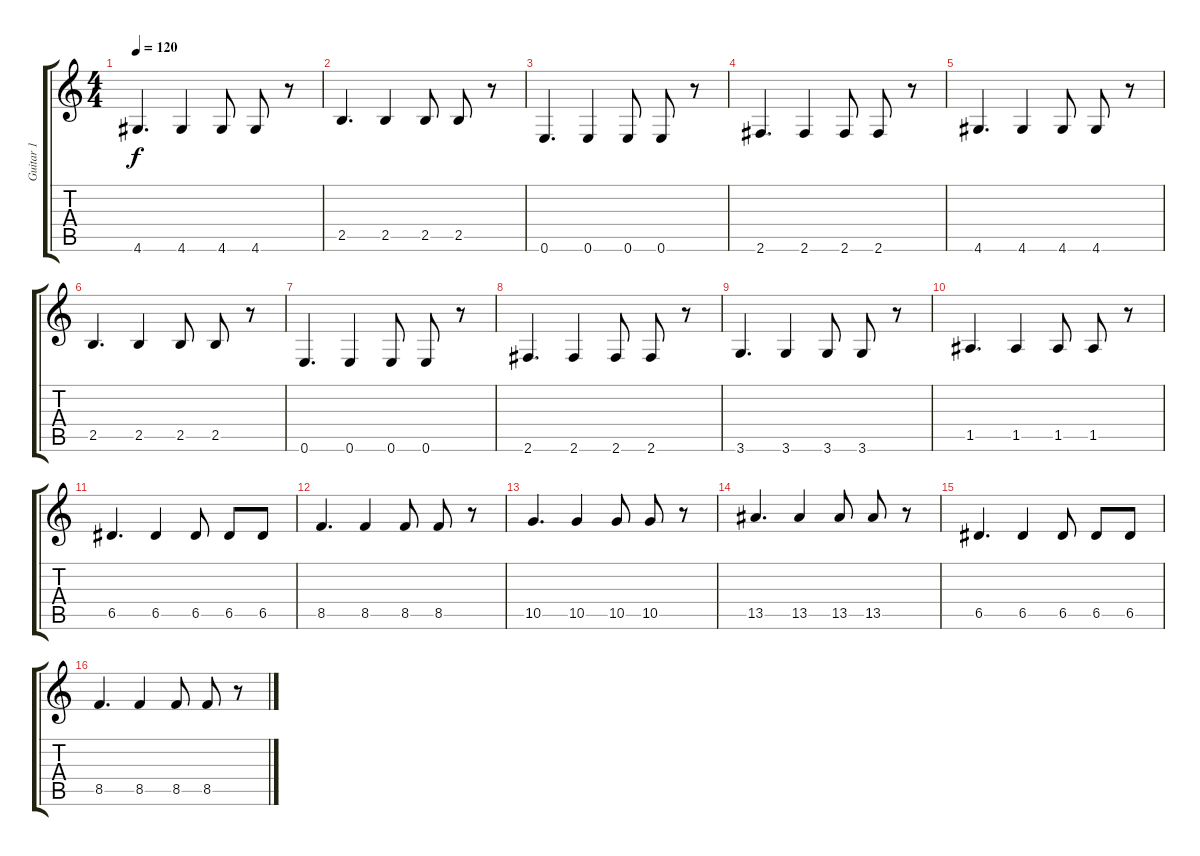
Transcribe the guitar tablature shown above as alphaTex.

\track ("Guitar 1" "Guitar 1") {instrument acousticguitarsteel}
\staff {score tabs}
\tuning (E4 B3 G3 D3 A2 E2) {hide}
\ts (4 4)
\tempo 120
\clef g2
\ks c
4.6.4{d dy f} 4.6.4 4.6.8 4.6.8 r.8 |
2.5.4{d} 2.5.4 2.5.8 2.5.8 r.8 |
0.6.4{d} 0.6.4 0.6.8 0.6.8 r.8 |
2.6.4{d} 2.6.4 2.6.8 2.6.8 r.8 |
4.6.4{d} 4.6.4 4.6.8 4.6.8 r.8 |
2.5.4{d} 2.5.4 2.5.8 2.5.8 r.8 |
0.6.4{d} 0.6.4 0.6.8 0.6.8 r.8 |
2.6.4{d} 2.6.4 2.6.8 2.6.8 r.8 |
3.6.4{d} 3.6.4 3.6.8 3.6.8 r.8 |
1.5.4{d} 1.5.4 1.5.8 1.5.8 r.8 |
6.5.4{d} 6.5.4 6.5.8 6.5.8 6.5.8 |
8.5.4{d} 8.5.4 8.5.8 8.5.8 r.8 |
10.5.4{d} 10.5.4 10.5.8 10.5.8 r.8 |
13.5.4{d} 13.5.4 13.5.8 13.5.8 r.8 |
6.5.4{d} 6.5.4 6.5.8 6.5.8 6.5.8 |
8.5.4{d} 8.5.4 8.5.8 8.5.8 r.8
